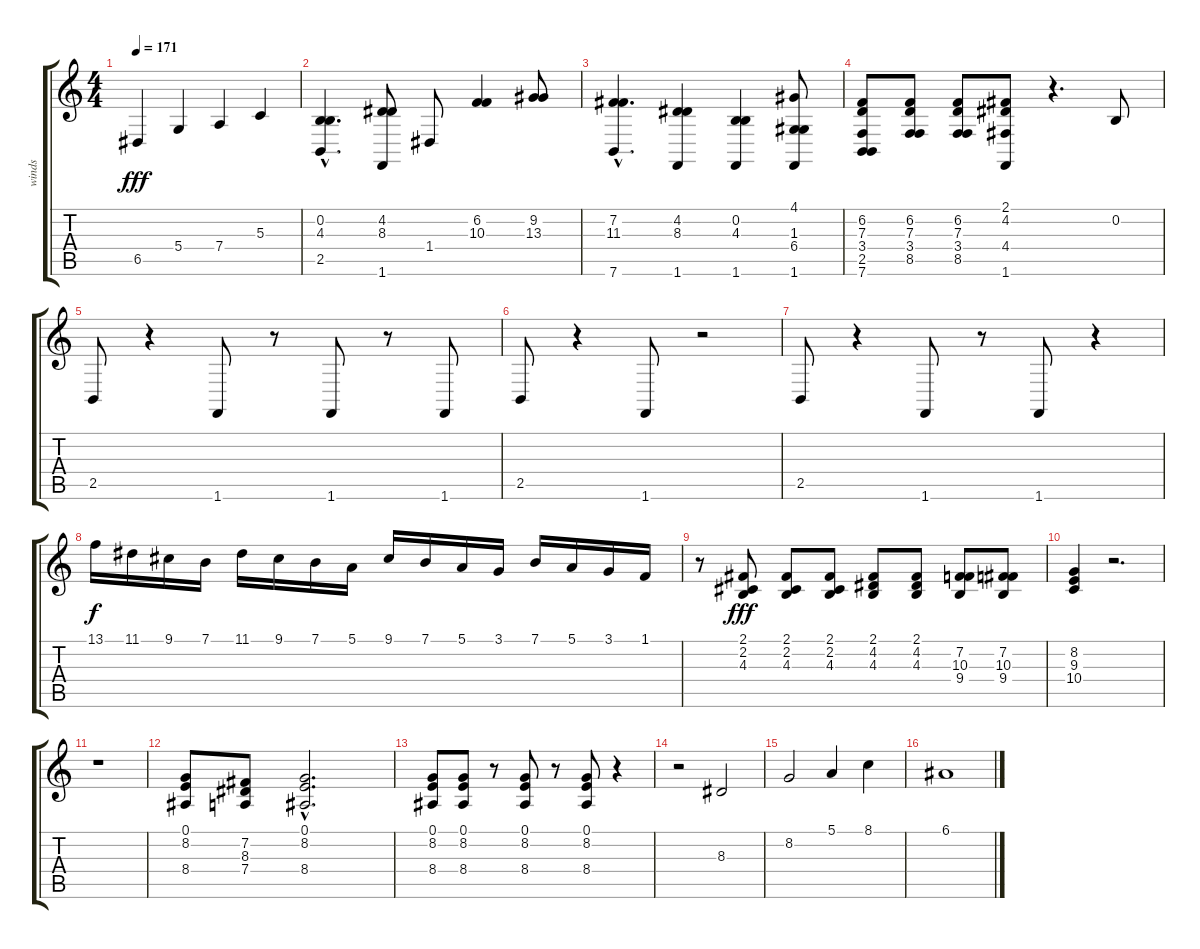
\track ("winds" "winds") {instrument choiraahs}
\staff {score tabs}
\tuning (E4 B3 G3 D3 A2 E2) {hide}
\ts (4 4)
\tempo 171
\clef g2
\ks c
6.5.4{dy fff} 5.4.4 7.4.4 5.3.4 |
(0.2{hac} 4.3{hac} 2.5).4{d} (4.2 8.3 1.6).8 1.4.8 (6.2 10.3).4 (9.2 13.3).8 |
(7.2{hac} 11.3{hac} 7.6).4{d} (4.2 8.3 1.6).4 (0.2 4.3 1.6).4 (4.1 1.3 6.4 1.6).8 |
(6.2 7.3 3.4 2.5 7.6).8 (6.2 7.3 3.4 8.5).8 (6.2 7.3 3.4 8.5).8 (2.1 4.2 4.4 1.6).8 r.4{d} 0.2.8 |
2.5.8 r.4 1.6.8 r.8 1.6.8 r.8 1.6.8 |
2.5.8 r.4 1.6.8 r.2 |
2.5.8 r.4 1.6.8 r.8 1.6.8 r.4 |
13.1.16{dy f instrument flute} 11.1.16 9.1.16 7.1.16 11.1.16 9.1.16 7.1.16 5.1.16 9.1.16 7.1.16 5.1.16 3.1.16 7.1.16 5.1.16 3.1.16 1.1.16 |
r.8 (2.1 2.2 4.3).8{dy fff instrument frenchhorn} (2.1 2.2 4.3).8 (2.1 2.2 4.3).8 (2.1 4.2 4.3).8 (2.1 4.2 4.3).8 (7.2 10.3 9.4).8 (7.2 10.3 9.4).8 |
(8.2 9.3 10.4).4 r.2{d} |
r.1 |
(0.1 8.2 8.4).8 (7.2 8.3 7.4).8 (0.1{hac} 8.2{hac} 8.4{hac}).2{d} |
(0.1 8.2 8.4).8 (0.1 8.2 8.4).8 r.8 (0.1 8.2 8.4).8 r.8 (0.1 8.2 8.4).8 r.4 |
r.2 8.3.2 |
8.2.2 5.1.4 8.1.4 |
6.1.1
